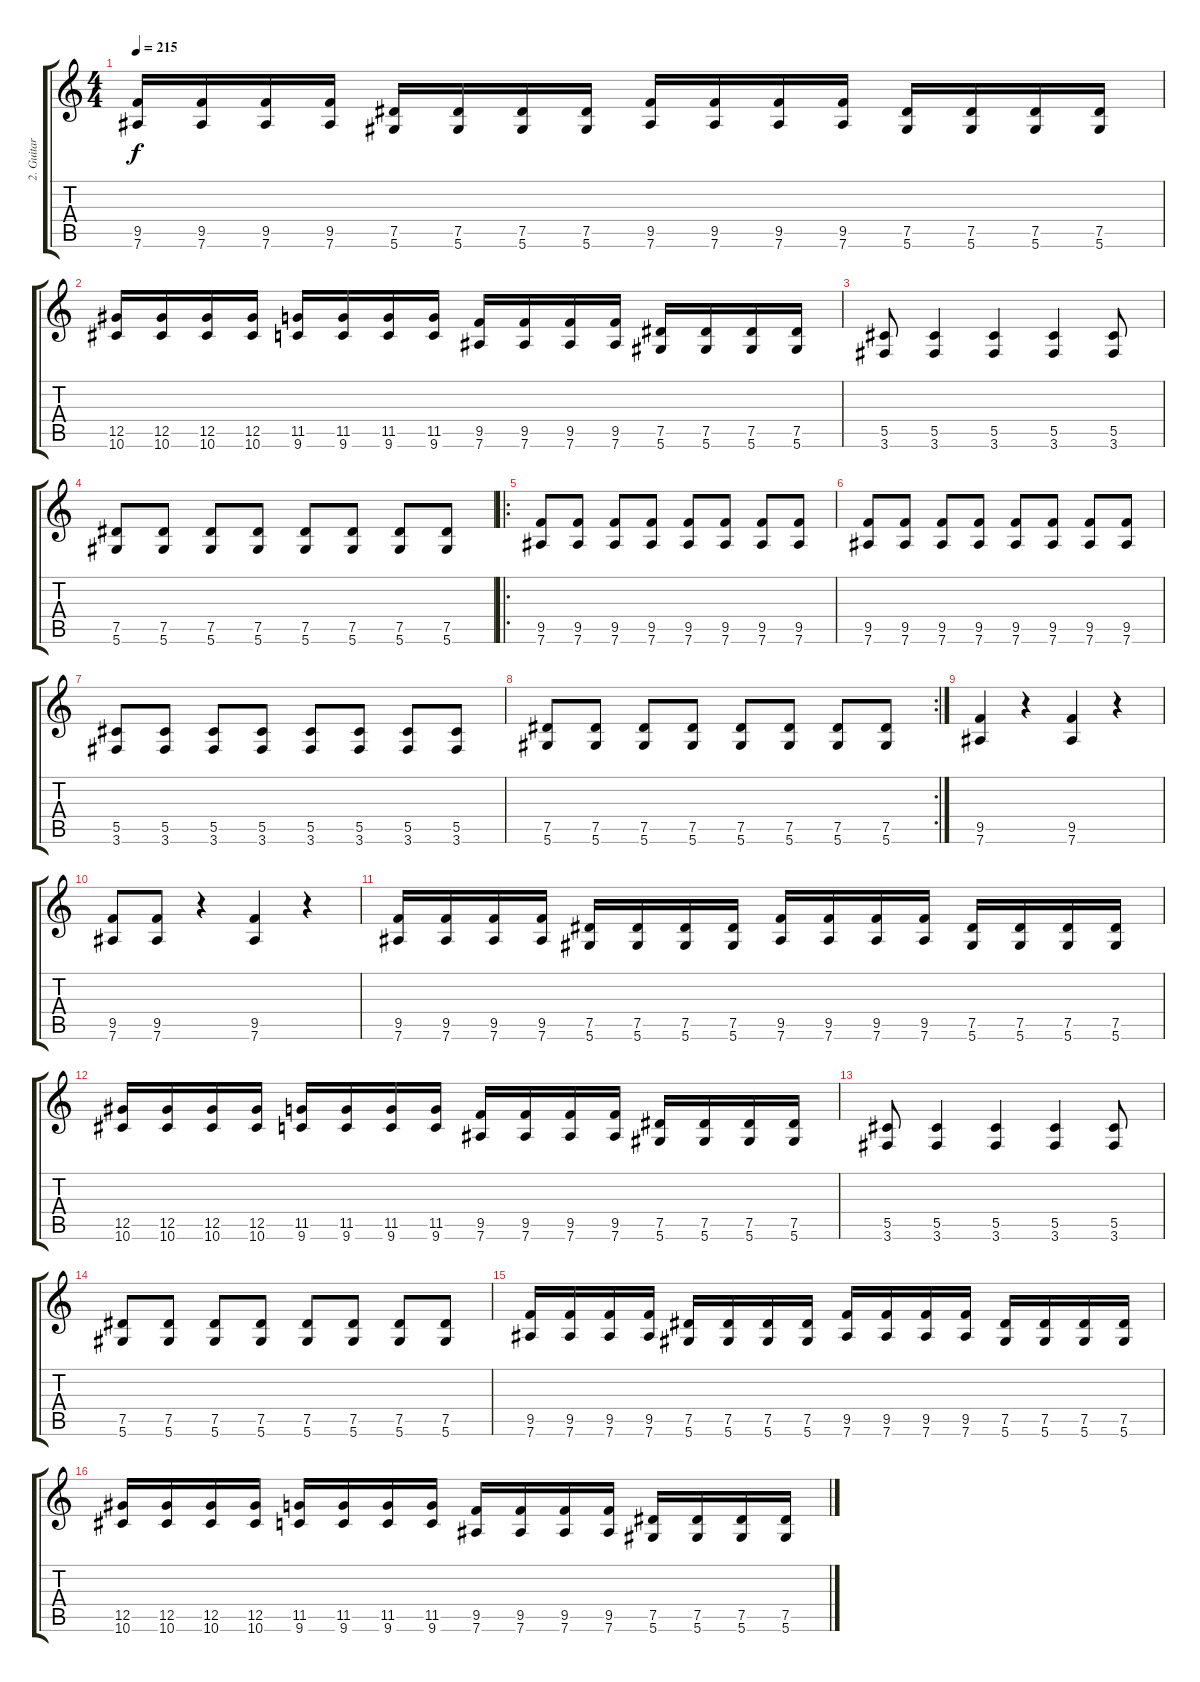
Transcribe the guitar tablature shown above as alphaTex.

\track ("2. Guitar" "2. Guitar") {instrument distortionguitar}
\staff {score tabs}
\tuning (Eb4 Bb3 Gb3 Db3 Ab2 Eb2) {hide}
\ts (4 4)
\tempo 215
\clef g2
\ks c
(9.5 7.6).16{dy f} (9.5 7.6).16 (9.5 7.6).16 (9.5 7.6).16 (7.5 5.6).16 (7.5 5.6).16 (7.5 5.6).16 (7.5 5.6).16 (9.5 7.6).16 (9.5 7.6).16 (9.5 7.6).16 (9.5 7.6).16 (7.5 5.6).16 (7.5 5.6).16 (7.5 5.6).16 (7.5 5.6).16 |
(12.5 10.6).16 (12.5 10.6).16 (12.5 10.6).16 (12.5 10.6).16 (11.5 9.6).16 (11.5 9.6).16 (11.5 9.6).16 (11.5 9.6).16 (9.5 7.6).16 (9.5 7.6).16 (9.5 7.6).16 (9.5 7.6).16 (7.5 5.6).16 (7.5 5.6).16 (7.5 5.6).16 (7.5 5.6).16 |
(5.5 3.6).8 (5.5 3.6).4 (5.5 3.6).4 (5.5 3.6).4 (5.5 3.6).8 |
(7.5 5.6).8 (7.5 5.6).8 (7.5 5.6).8 (7.5 5.6).8 (7.5 5.6).8 (7.5 5.6).8 (7.5 5.6).8 (7.5 5.6).8 |
\ro
(9.5 7.6).8 (9.5 7.6).8 (9.5 7.6).8 (9.5 7.6).8 (9.5 7.6).8 (9.5 7.6).8 (9.5 7.6).8 (9.5 7.6).8 |
(9.5 7.6).8 (9.5 7.6).8 (9.5 7.6).8 (9.5 7.6).8 (9.5 7.6).8 (9.5 7.6).8 (9.5 7.6).8 (9.5 7.6).8 |
(5.5 3.6).8 (5.5 3.6).8 (5.5 3.6).8 (5.5 3.6).8 (5.5 3.6).8 (5.5 3.6).8 (5.5 3.6).8 (5.5 3.6).8 |
\rc 2
(7.5 5.6).8 (7.5 5.6).8 (7.5 5.6).8 (7.5 5.6).8 (7.5 5.6).8 (7.5 5.6).8 (7.5 5.6).8 (7.5 5.6).8 |
(9.5 7.6).4 r.4 (9.5 7.6).4 r.4 |
(9.5 7.6).8 (9.5 7.6).8 r.4 (9.5 7.6).4 r.4 |
(9.5 7.6).16 (9.5 7.6).16 (9.5 7.6).16 (9.5 7.6).16 (7.5 5.6).16 (7.5 5.6).16 (7.5 5.6).16 (7.5 5.6).16 (9.5 7.6).16 (9.5 7.6).16 (9.5 7.6).16 (9.5 7.6).16 (7.5 5.6).16 (7.5 5.6).16 (7.5 5.6).16 (7.5 5.6).16 |
(12.5 10.6).16 (12.5 10.6).16 (12.5 10.6).16 (12.5 10.6).16 (11.5 9.6).16 (11.5 9.6).16 (11.5 9.6).16 (11.5 9.6).16 (9.5 7.6).16 (9.5 7.6).16 (9.5 7.6).16 (9.5 7.6).16 (7.5 5.6).16 (7.5 5.6).16 (7.5 5.6).16 (7.5 5.6).16 |
(5.5 3.6).8 (5.5 3.6).4 (5.5 3.6).4 (5.5 3.6).4 (5.5 3.6).8 |
(7.5 5.6).8 (7.5 5.6).8 (7.5 5.6).8 (7.5 5.6).8 (7.5 5.6).8 (7.5 5.6).8 (7.5 5.6).8 (7.5 5.6).8 |
(9.5 7.6).16 (9.5 7.6).16 (9.5 7.6).16 (9.5 7.6).16 (7.5 5.6).16 (7.5 5.6).16 (7.5 5.6).16 (7.5 5.6).16 (9.5 7.6).16 (9.5 7.6).16 (9.5 7.6).16 (9.5 7.6).16 (7.5 5.6).16 (7.5 5.6).16 (7.5 5.6).16 (7.5 5.6).16 |
(12.5 10.6).16 (12.5 10.6).16 (12.5 10.6).16 (12.5 10.6).16 (11.5 9.6).16 (11.5 9.6).16 (11.5 9.6).16 (11.5 9.6).16 (9.5 7.6).16 (9.5 7.6).16 (9.5 7.6).16 (9.5 7.6).16 (7.5 5.6).16 (7.5 5.6).16 (7.5 5.6).16 (7.5 5.6).16
